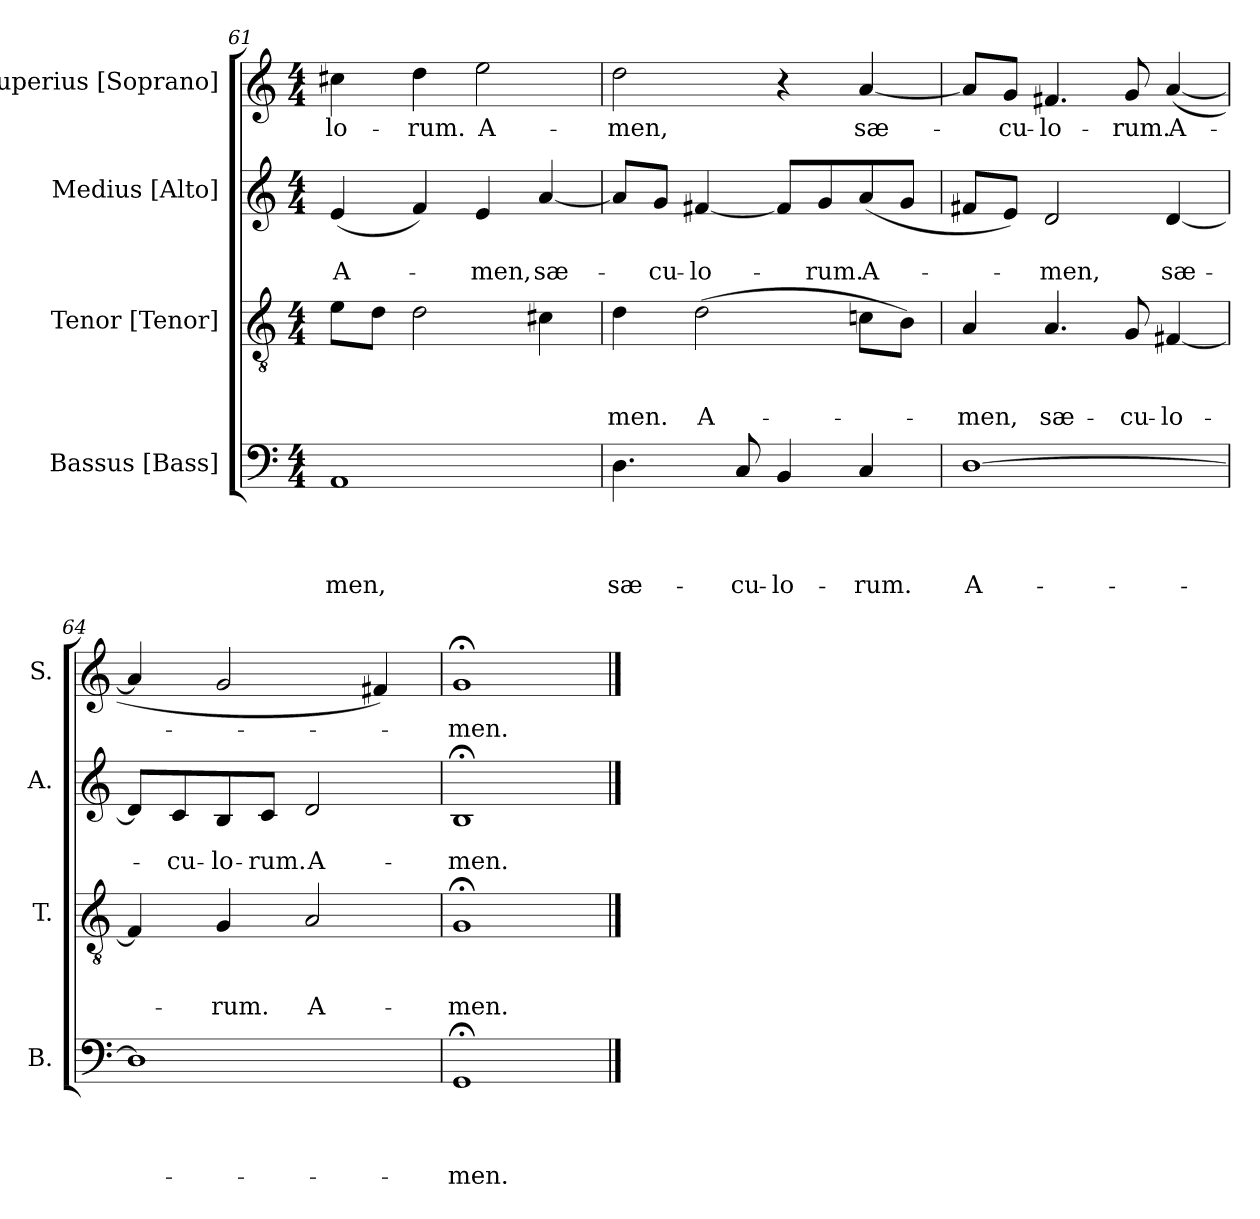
**kern	**text	**text	**text	**text	**kern	**text	**text	**text	**kern	**text	**text	**kern	**text
*part4	*part4	*part4	*part4	*part4	*part3	*part3	*part3	*part3	*part2	*part2	*part2	*part1	*part1
*staff4	*staff4	*staff4	*staff4	*staff4	*staff3	*staff3	*staff3	*staff3	*staff2	*staff2	*staff2	*staff1	*staff1
*I"Bassus [Bass]	*	*	*	*	*I"Tenor [Tenor]	*	*	*	*I"Medius [Alto]	*	*	*I"Superius [Soprano]	*
*I'B.	*	*	*	*	*I'T.	*	*	*	*I'A.	*	*	*I'S.	*
!!LO:LB:g=z
*clefF4	*	*	*	*	*clefGv2	*	*	*	*clefG2	*	*	*clefG2	*
*k[]	*	*	*	*	*k[]	*	*	*	*k[]	*	*	*k[]	*
*C:	*	*	*	*	*C:	*	*	*	*C:	*	*	*C:	*
*M4/4	*	*	*	*	*M4/4	*	*	*	*M4/4	*	*	*M4/4	*
=61	=61	=61	=61	=61	=61	=61	=61	=61	=61	=61	=61	=61	=61
!	!	!	!	!LO:LY:b	!	!	!	!	!	!	!LO:LY:b	!	!LO:LY:b
1AA	.	.	.	-men,	8e\L	.	.	.	(<4e/	.	A-	4cc#X\	-lo-
.	.	.	.	.	8d\J	.	.	.	.	.	.	.	.
!	!	!	!	!	!	!	!	!	!	!	!	!	!LO:LY:b
.	.	.	.	.	2d\	.	.	.	4f/)	.	.	4dd\	-rum.
!	!	!	!	!	!	!	!	!	!	!	!LO:LY:b	!	!LO:LY:b
.	.	.	.	.	.	.	.	.	4e/	.	-men,	2ee\	A-
!	!	!	!	!	!	!	!	!	!	!	!LO:LY:b	!	!
.	.	.	.	.	4c#X\	.	.	.	[<4a/	.	sæ-	.	.
=62	=62	=62	=62	=62	=62	=62	=62	=62	=62	=62	=62	=62	=62
!	!	!	!	!LO:LY:b	!	!	!	!LO:LY:b	!	!	!	!	!LO:LY:b
4.D\	.	.	.	sæ-	4d\	.	.	-men.	8a/L]	.	.	2dd\	-men,
!	!	!	!	!	!	!	!	!	!	!	!LO:LY:b	!	!
.	.	.	.	.	.	.	.	.	8g/J	.	-cu-	.	.
!	!	!	!	!	!	!	!	!LO:LY:b	!	!	!LO:LY:b	!	!
.	.	.	.	.	(>2d\	.	.	A-	[<4f#X/	.	-lo-	.	.
!	!	!	!	!LO:LY:b	!	!	!	!	!	!	!	!	!
8C/	.	.	.	-cu-	.	.	.	.	.	.	.	.	.
!	!	!	!	!LO:LY:b	!	!	!	!	!	!	!	!	!
4BB/	.	.	.	-lo-	.	.	.	.	8f#/L]	.	.	4r	.
!	!	!	!	!	!	!	!	!	!	!	!LO:LY:b	!	!
.	.	.	.	.	.	.	.	.	8g/	.	-rum.	.	.
!	!	!	!	!LO:LY:b	!	!	!	!	!	!	!LO:LY:b	!	!LO:LY:b
4C/	.	.	.	-rum.	8cn\L	.	.	.	(<8a/	.	A-	[<4a/	sæ-
.	.	.	.	.	8B\J)	.	.	.	8g/J	.	.	.	.
=63	=63	=63	=63	=63	=63	=63	=63	=63	=63	=63	=63	=63	=63
!	!	!	!	!LO:LY:b	!	!	!	!LO:LY:b	!	!	!	!	!
[>1D	.	.	.	A-	4A/	.	.	-men,	8f#X/L	.	.	8a/L]	.
!	!	!	!	!	!	!	!	!	!	!	!	!	!LO:LY:b
.	.	.	.	.	.	.	.	.	8e/J)	.	.	8g/J	-cu-
!	!	!	!	!	!	!	!	!LO:LY:b	!	!	!LO:LY:b	!	!LO:LY:b
.	.	.	.	.	4.A/	.	.	sæ-	2d/	.	-men,	4.f#X/	-lo-
!	!	!	!	!	!	!	!	!LO:LY:b	!	!	!	!	!LO:LY:b
.	.	.	.	.	8G/	.	.	-cu-	.	.	.	8g/	-rum.
!	!	!	!	!	!	!	!	!LO:LY:b	!	!	!LO:LY:b	!	!LO:LY:b
.	.	.	.	.	[<4F#X/	.	.	-lo-	[<4d/	.	sæ-	([<4a/	A-
=64	=64	=64	=64	=64	=64	=64	=64	=64	=64	=64	=64	=64	=64
1D]	.	.	.	.	4F#/]	.	.	.	8d/L]	.	.	4a/]	.
!	!	!	!	!	!	!	!	!	!	!	!LO:LY:b	!	!
.	.	.	.	.	.	.	.	.	8c/	.	-cu-	.	.
!	!	!	!	!	!	!	!	!LO:LY:b	!	!	!LO:LY:b	!	!
.	.	.	.	.	4G/	.	.	-rum.	8B/	.	-lo-	2g/	.
!	!	!	!	!	!	!	!	!	!	!	!LO:LY:b	!	!
.	.	.	.	.	.	.	.	.	8c/J	.	-rum.	.	.
!	!	!	!	!	!	!	!	!LO:LY:b	!	!	!LO:LY:b	!	!
.	.	.	.	.	2A/	.	.	A-	2d/	.	A-	.	.
.	.	.	.	.	.	.	.	.	.	.	.	4f#X/)	.
=65	=65	=65	=65	=65	=65	=65	=65	=65	=65	=65	=65	=65	=65
!	!	!	!	!LO:LY:b	!	!	!	!LO:LY:b	!	!	!LO:LY:b	!	!LO:LY:b
1GG;	.	.	.	-men.	1G;	.	.	-men.	1B;	.	-men.	1g;	-men.
==	==	==	==	==	==	==	==	==	==	==	==	==	==
*-	*-	*-	*-	*-	*-	*-	*-	*-	*-	*-	*-	*-	*-
